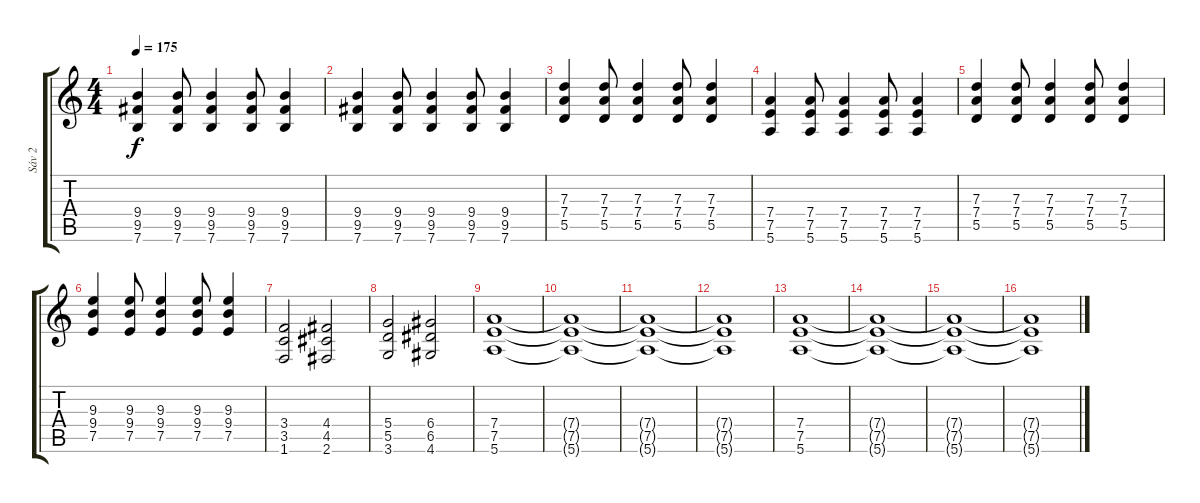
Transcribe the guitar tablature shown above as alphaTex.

\track ("Sáv 2" "Sáv 2") {instrument distortionguitar}
\staff {score tabs}
\tuning (E4 B3 G3 D3 A2 E2) {hide}
\ts (4 4)
\tempo 175
\clef g2
\ks c
(9.4 9.5 7.6).4{dy f} (9.4 9.5 7.6).8 (9.4 9.5 7.6).4 (9.4 9.5 7.6).8 (9.4 9.5 7.6).4 |
(9.4 9.5 7.6).4 (9.4 9.5 7.6).8 (9.4 9.5 7.6).4 (9.4 9.5 7.6).8 (9.4 9.5 7.6).4 |
(7.3 7.4 5.5).4 (7.3 7.4 5.5).8 (7.3 7.4 5.5).4 (7.3 7.4 5.5).8 (7.3 7.4 5.5).4 |
(7.4 7.5 5.6).4 (7.4 7.5 5.6).8 (7.4 7.5 5.6).4 (7.4 7.5 5.6).8 (7.4 7.5 5.6).4 |
(7.3 7.4 5.5).4 (7.3 7.4 5.5).8 (7.3 7.4 5.5).4 (7.3 7.4 5.5).8 (7.3 7.4 5.5).4 |
(9.3 9.4 7.5).4 (9.3 9.4 7.5).8 (9.3 9.4 7.5).4 (9.3 9.4 7.5).8 (9.3 9.4 7.5).4 |
(3.4 3.5 1.6).2 (4.4 4.5 2.6).2 |
(5.4 5.5 3.6).2 (6.4 6.5 4.6).2 |
(7.4 7.5 5.6).1 |
(7.4{t} 7.5{t} 5.6{t}).1 |
(7.4{t} 7.5{t} 5.6{t}).1 |
(7.4{t} 7.5{t} 5.6{t}).1 |
(7.4 7.5 5.6).1 |
(7.4{t} 7.5{t} 5.6{t}).1 |
(7.4{t} 7.5{t} 5.6{t}).1 |
(7.4{t} 7.5{t} 5.6{t}).1
